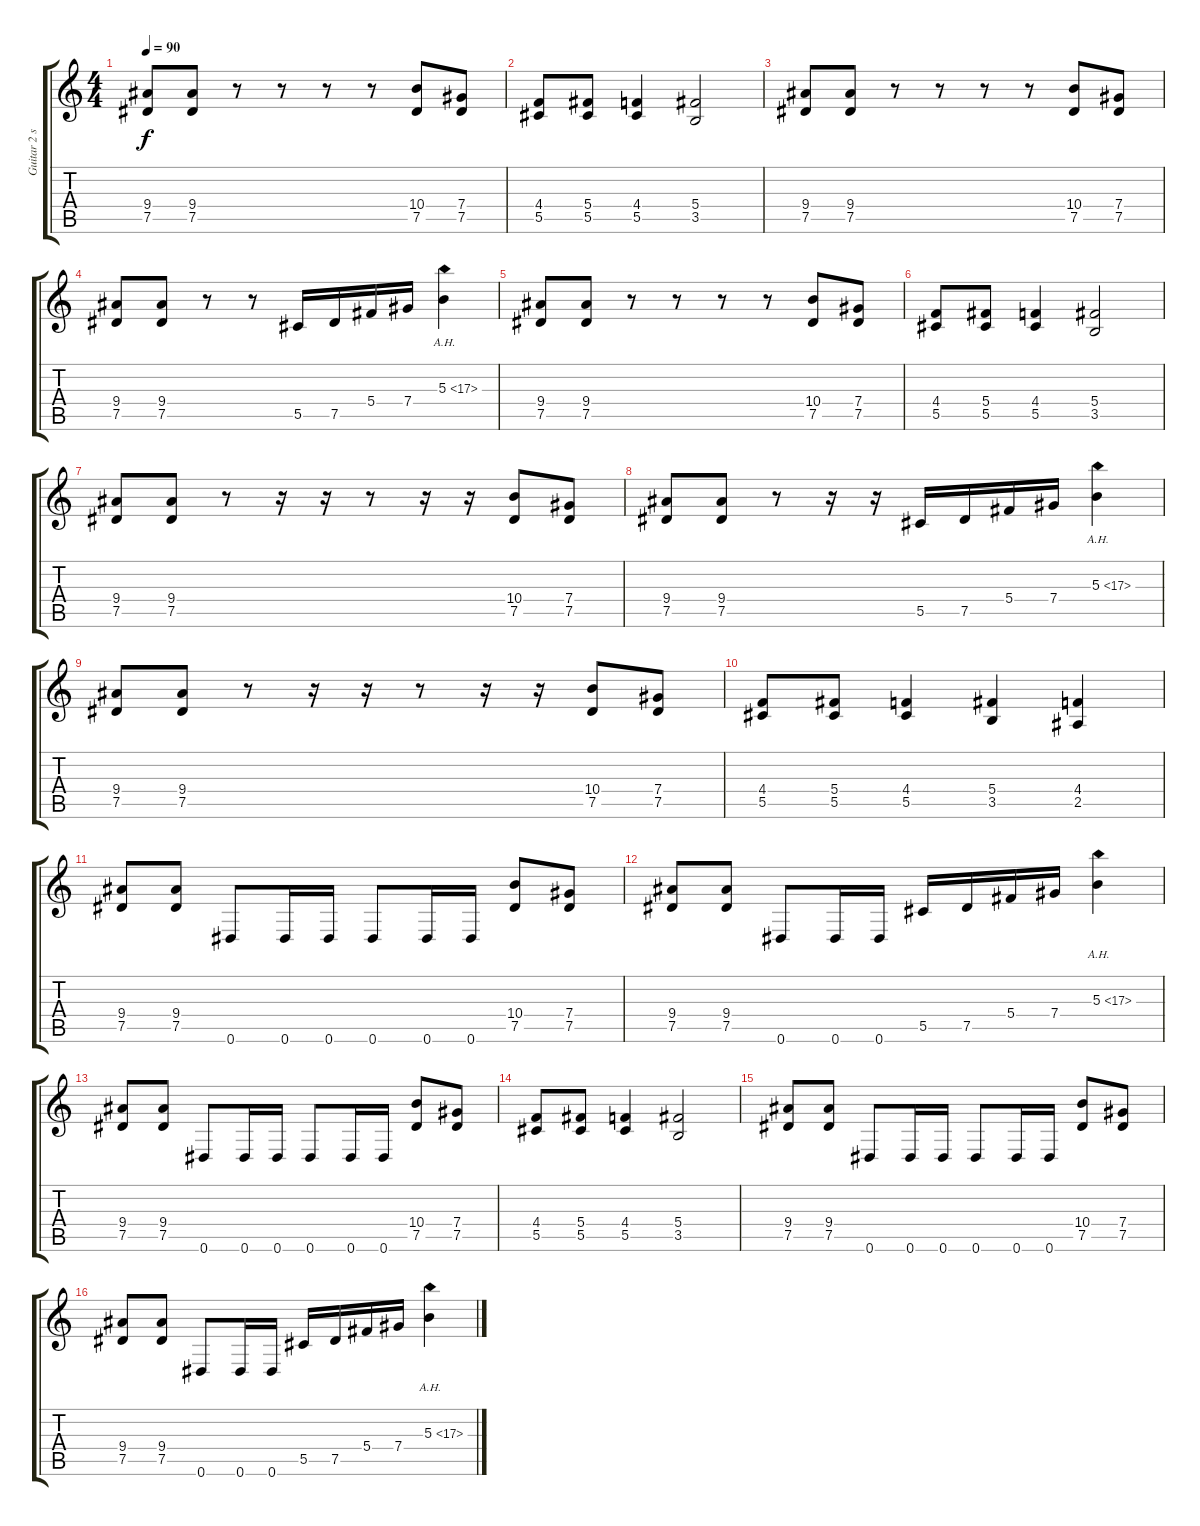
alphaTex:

\track ("Guitar 2 solo" "Guitar 2 s") {instrument distortionguitar}
\staff {score tabs}
\tuning (Eb4 Bb3 Gb3 Db3 Ab2 Eb2) {hide}
\ts (4 4)
\tempo 90
\clef g2
\ks c
(9.4 7.5).8{dy f} (9.4 7.5).8 r.8 r.8 r.8 r.8 (10.4 7.5).8 (7.4 7.5).8 |
(4.4 5.5).8 (5.4 5.5).8 (4.4 5.5).4 (5.4 3.5).2 |
(9.4 7.5).8 (9.4 7.5).8 r.8 r.8 r.8 r.8 (10.4 7.5).8 (7.4 7.5).8 |
(9.4 7.5).8 (9.4 7.5).8 r.8 r.8 5.5.16 7.5.16 5.4.16 7.4.16 5.3{ah 12}.4 |
(9.4 7.5).8 (9.4 7.5).8 r.8 r.8 r.8 r.8 (10.4 7.5).8 (7.4 7.5).8 |
(4.4 5.5).8 (5.4 5.5).8 (4.4 5.5).4 (5.4 3.5).2 |
(9.4 7.5).8 (9.4 7.5).8 r.8 r.16 r.16 r.8 r.16 r.16 (10.4 7.5).8 (7.4 7.5).8 |
(9.4 7.5).8 (9.4 7.5).8 r.8 r.16 r.16 5.5.16 7.5.16 5.4.16 7.4.16 5.3{ah 12}.4 |
(9.4 7.5).8 (9.4 7.5).8 r.8 r.16 r.16 r.8 r.16 r.16 (10.4 7.5).8 (7.4 7.5).8 |
(4.4 5.5).8 (5.4 5.5).8 (4.4 5.5).4 (5.4 3.5).4 (4.4 2.5).4 |
(9.4 7.5).8 (9.4 7.5).8 0.6.8 0.6.16 0.6.16 0.6.8 0.6.16 0.6.16 (10.4 7.5).8 (7.4 7.5).8 |
(9.4 7.5).8 (9.4 7.5).8 0.6.8 0.6.16 0.6.16 5.5.16 7.5.16 5.4.16 7.4.16 5.3{ah 12}.4 |
(9.4 7.5).8 (9.4 7.5).8 0.6.8 0.6.16 0.6.16 0.6.8 0.6.16 0.6.16 (10.4 7.5).8 (7.4 7.5).8 |
(4.4 5.5).8 (5.4 5.5).8 (4.4 5.5).4 (5.4 3.5).2 |
(9.4 7.5).8 (9.4 7.5).8 0.6.8 0.6.16 0.6.16 0.6.8 0.6.16 0.6.16 (10.4 7.5).8 (7.4 7.5).8 |
(9.4 7.5).8 (9.4 7.5).8 0.6.8 0.6.16 0.6.16 5.5.16 7.5.16 5.4.16 7.4.16 5.3{ah 12}.4
